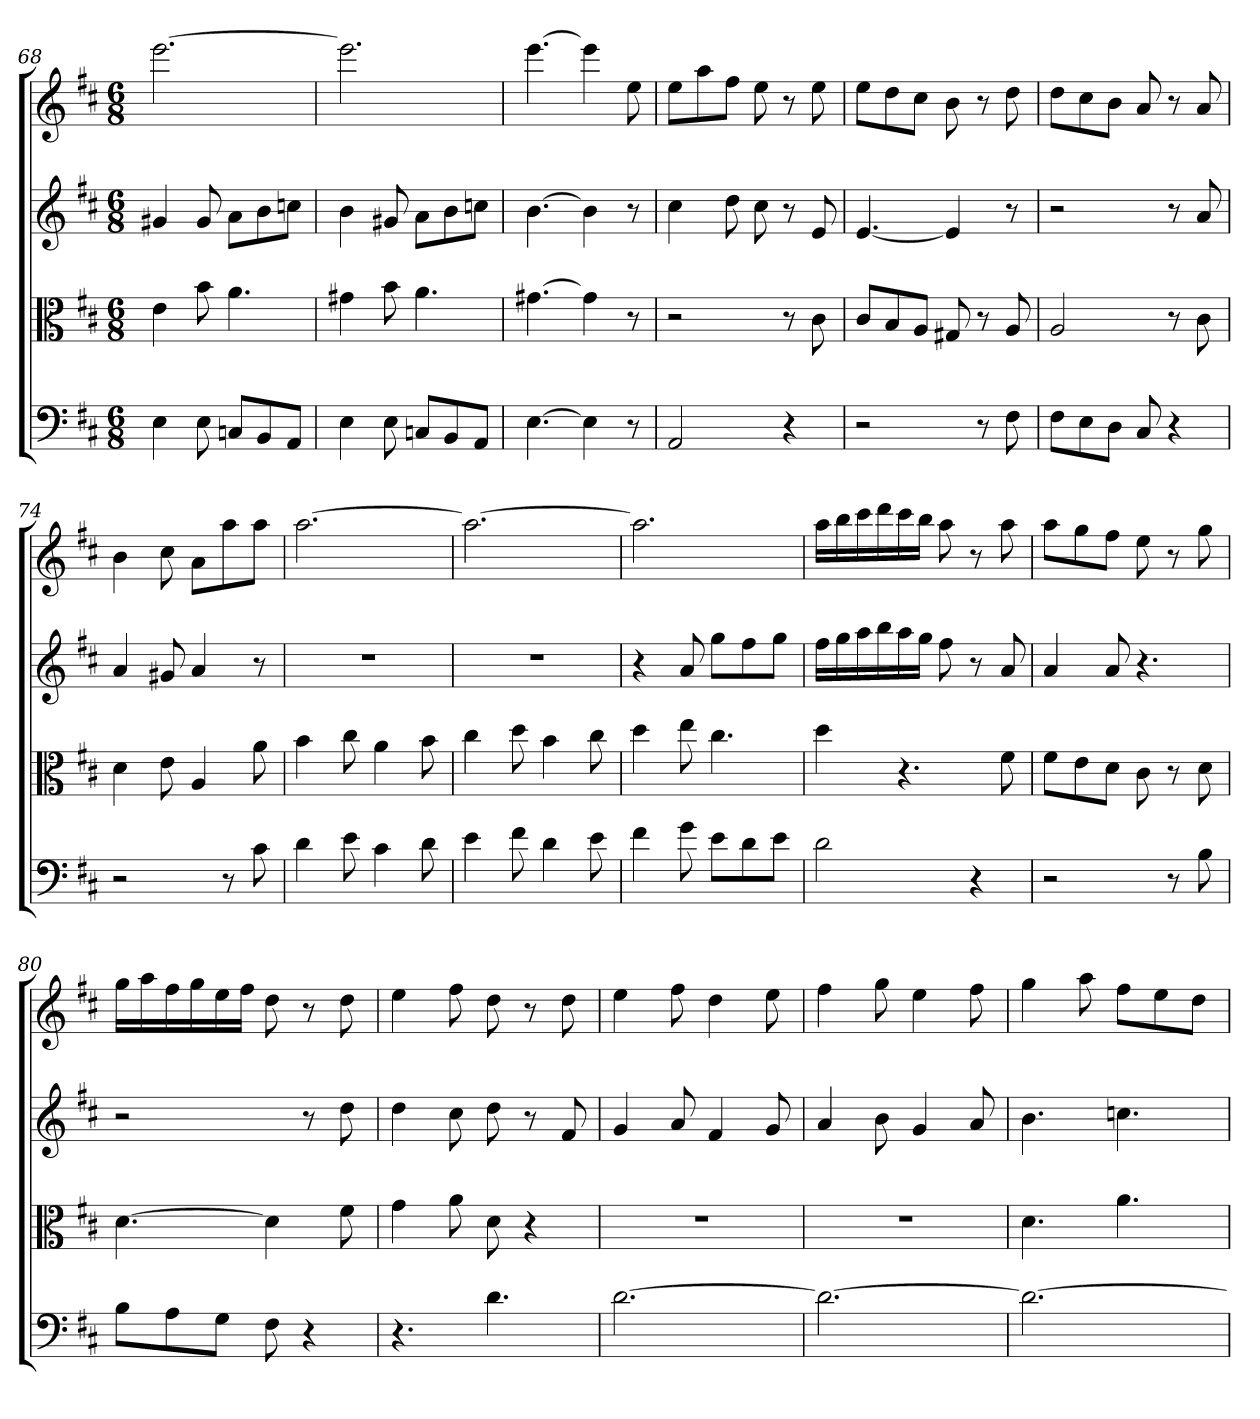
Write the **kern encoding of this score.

**kern	**kern	**kern	**kern
*part4	*part3	*part2	*part1
*staff4	*staff3	*staff2	*staff1
*clefF4	*clefC3	*	*
*k[f#c#]	*k[f#c#]	*k[f#c#]	*k[f#c#]
*D:	*D:	*D:	*D:
*M6/8	*M6/8	*M6/8	*M6/8
=68	=68	=68	=68
4E	4e	4g#X	[2.eee
8E	8b	8g#	.
8Cn/L	4.a	8aL	.
8BB/	.	8b	.
8AA/J	.	8ccnJ	.
=69	=69	=69	=69
4E	4g#X	4b	2.eee]
8E	8b	8g#X	.
8Cn/L	4.a	8aL	.
8BB/	.	8b	.
8AA/J	.	8ccnJ	.
=70	=70	=70	=70
[4.E	[4.g#X	[4.b	[4.eee
4E]	4g#]	4b]	4eee]
8r	8r	8r	8ee
=71	=71	=71	=71
2AA	2r	4cc#	8eeL
.	.	.	8aa
.	.	8dd	8ff#J
.	.	8cc#	8ee
4r	8r	8r	8r
.	8c#	8e	8ee
=72	=72	=72	=72
2r	8c#/L	[4.e	8eeL
.	8B/	.	8dd
.	8A/J	.	8cc#J
.	8G#X	4e]	8b
8r	8r	.	8r
8F#	8A	8r	8dd
=73	=73	=73	=73
8F#\L	2A	2r	8ddL
8E\	.	.	8cc#
8D\J	.	.	8bJ
8C#	.	.	8a
4r	8r	8r	8r
.	8c#	8a	8a
=74	=74	=74	=74
2r	4d	4a	4b
.	8e	8g#X	8cc#
.	4A	4a	8aL
8r	.	.	8aa
8c#	8a	8r	8aaJ
=75	=75	=75	=75
4d	4b	2.r	[2.aa
8e	8cc#	.	.
4c#	4a	.	.
8d	8b	.	.
=76	=76	=76	=76
4e	4cc#	2.r	2.aa_
8f#	8dd	.	.
4d	4b	.	.
8e	8cc#	.	.
=77	=77	=77	=77
4f#	4dd	4r	2.aa]
8g	8ee	8a	.
8e\L	4.cc#	8ggL	.
8d\	.	8ff#	.
8e\J	.	8ggJ	.
=78	=78	=78	=78
2d	4dd	16ff#LL	16aaLL
.	.	16gg	16bb
.	.	16aa	16ccc#
.	.	16bb	16ddd
.	4.r	16aa	16ccc#
.	.	16ggJJ	16bbJJ
.	.	8ff#	8aa
4r	.	8r	8r
.	8f#	8a	8aa
=79	=79	=79	=79
2r	8f#\L	4a	8aaL
.	8e\	.	8gg
.	8d\J	8a	8ff#J
.	8c#	4.r	8ee
8r	8r	.	8r
8B	8d	.	8gg
=80	=80	=80	=80
8B\L	[4.d	2r	16ggLL
.	.	.	16aa
8A\	.	.	16ff#
.	.	.	16gg
8G\J	.	.	16ee
.	.	.	16ff#JJ
8F#	4d]	.	8dd
4r	.	8r	8r
.	8f#	8dd	8dd
=81	=81	=81	=81
4.r	4g	4dd	4ee
.	8a	8cc#	8ff#
4.d	8d	8dd	8dd
.	4r	8r	8r
.	.	8f#	8dd
=82	=82	=82	=82
[2.d	2.r	4g	4ee
.	.	8a	8ff#
.	.	4f#	4dd
.	.	8g	8ee
=83	=83	=83	=83
2.d_	2.r	4a	4ff#
.	.	8b	8gg
.	.	4g	4ee
.	.	8a	8ff#
=84	=84	=84	=84
2.d_	4.d	4.b	4gg
.	.	.	8aa
.	4.a	4.ccn	8ff#L
.	.	.	8ee
.	.	.	8ddJ
=	=	=	=
*-	*-	*-	*-
